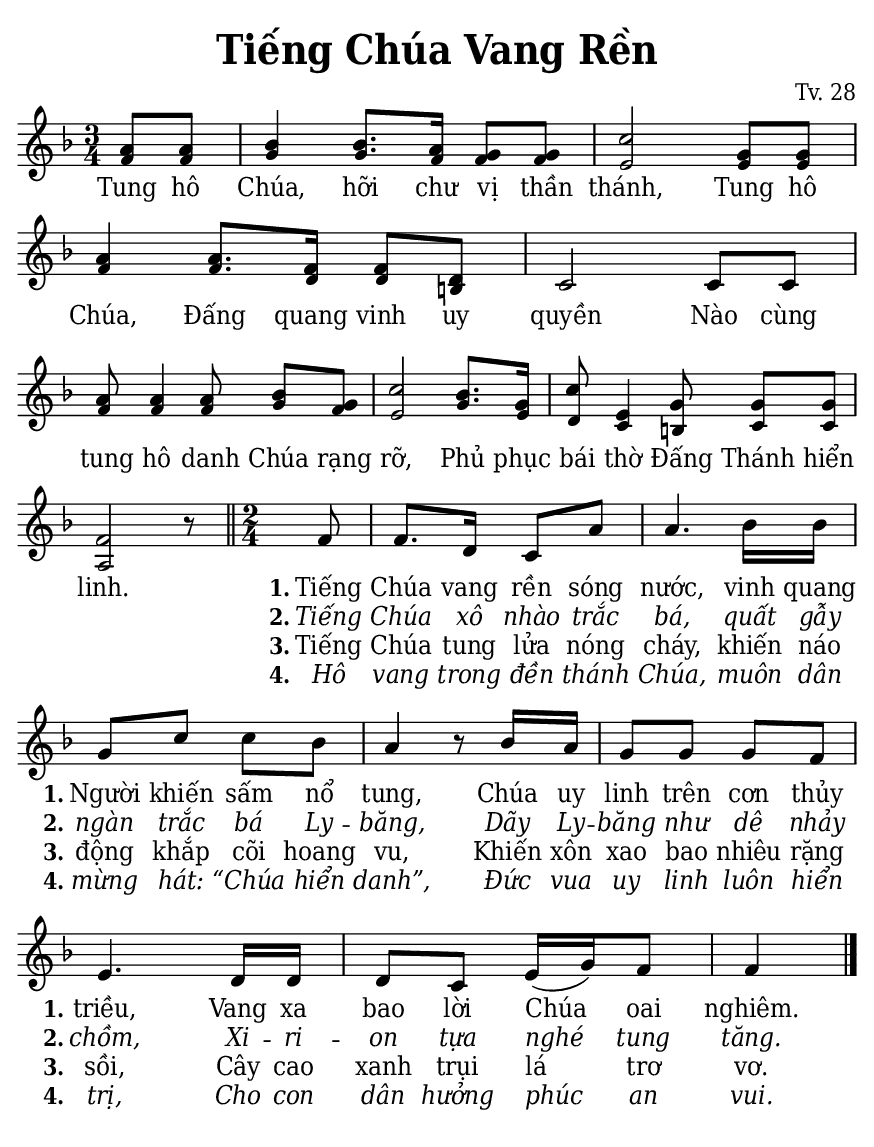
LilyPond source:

% Cài đặt chung\
\version "2.22.1"
\include "english.ly"

\header {
  title = \markup { \fontsize #1 "Tiếng Chúa Vang Rền" }
  composer = "Tv. 28"
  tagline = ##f
}

% Nhạc phiên khúc
nhacPhienKhucSop = \relative c'' {
  \partial 4 a8 a |
  bf4 bf8. a16 g8 g |
  c2 g8 g |
  a4 a8. f16 f8 d |
  c2 c8 c |
  a' a4 a8 bf g |
  c2 bf8. g16 |
  c8 e,4 g8 g g |
  \partial 8*5 f2 r8 \bar "||"
  
  \override Staff.TimeSignature.break-visibility = #end-of-line-invisible
  \time 2/4
  \partial 8 f8 |
  f8. d16 c8 a' |
  a4. bf16 bf |
  g8 c c bf |
  a4 r8 bf16 a |
  g8 g g f |
  e4. d16 d |
  d8 c e16 (g) f8 |
  f4 \bar "|."
}

nhacPhienKhucAlto = \relative c' {
  f8 f |
  g4 g8. f16 f8 f |
  e2 e8 e |
  f4 f8. d16 d8 b! |
  c2 c8 c |
  f8 f4 f8 g f |
  e2 g8. e16 |
  d8 c4 b!8 c c |
  a2
}

% Lời phiên khúc
loiPhienKhucSop = \lyrics {
  %\set stanza = "ĐK:"
  Tung hô Chúa, hỡi chư vị thần thánh,
  Tung hô Chúa, Đấng quang vinh uy quyền
  Nào cùng tung hô danh Chúa rạng rỡ,
  Phủ phục bái thờ Đấng Thánh hiển linh.
  <<
    {
      \set stanza = "1."
      Tiếng Chúa vang rền sóng nước,
      vinh quang Người khiến sấm nổ tung,
      Chúa uy linh trên cơn thủy triều,
      Vang xa bao lời Chúa oai nghiêm.
    }
    \new Lyrics {
	    \set associatedVoice = "beSop"
	    \set stanza = "2."
      \override Lyrics.LyricText.font-shape = #'italic
	    Tiếng Chúa xô nhào trắc bá,
	    quất gẫy ngàn trắc bá Ly -- băng,
	    Dãy Ly -- băng như dê nhảy chồm,
	    Xi -- ri -- on tựa nghé tung tăng.
    }
    \new Lyrics {
	    \set associatedVoice = "beSop"
	    \set stanza = "3."
	    Tiếng Chúa tung lửa nóng cháy,
	    khiến náo động khắp cõi hoang vu,
	    Khiến xôn xao bao nhiêu rặng sồi,
	    Cây cao xanh trụi lá trơ vơ.
    }
    \new Lyrics {
	    \set associatedVoice = "beSop"
	    \set stanza = "4."
      \override Lyrics.LyricText.font-shape = #'italic
	    Hô vang trong đền thánh Chúa,
	    muôn dân mừng hát: “Chúa hiển danh”,
	    Đức vua uy linh luôn hiển trị,
	    Cho con dân hưởng phúc an vui.
    }
  >>
}

% Dàn trang
\paper {
  #(set-paper-size "a5")
  top-margin = 3\mm
  bottom-margin = 3\mm
  left-margin = 3\mm
  right-margin = 3\mm
  indent = #0
  #(define fonts
	 (make-pango-font-tree "Deja Vu Serif Condensed"
	 		       "Deja Vu Serif Condensed"
			       "Deja Vu Serif Condensed"
			       (/ 20 20)))
  print-page-number = ##f
  system-system-spacing = #'((basic-distance . 0.1) (padding . 2.5))
}

TongNhip = {
  \key f \major \time 3/4
  \set Timing.beamExceptions = #'()
  \set Timing.baseMoment = #(ly:make-moment 1/4)
}

% mã nguồn cho những chức năng chưa hỗ trợ trong phiên bản lilypond hiện tại
% cung cấp bởi cộng đồng lilypond khi gửi email đến lilypond-user@gnu.org
% Đổi kích thước nốt cho bè phụ
notBePhu =
#(define-music-function (font-size music) (number? ly:music?)
   (for-some-music
     (lambda (m)
       (if (music-is-of-type? m 'rhythmic-event)
           (begin
             (set! (ly:music-property m 'tweaks)
                   (cons `(font-size . ,font-size)
                         (ly:music-property m 'tweaks)))
             #t)
           #f))
     music)
   music)

% in số phiên khúc trên mỗi dòng
#(define (add-grob-definition grob-name grob-entry)
    (set! all-grob-descriptions
          (cons ((@@ (lily) completize-grob-entry)
                 (cons grob-name grob-entry))
                all-grob-descriptions)))

#(add-grob-definition
   'StanzaNumberSpanner
   `((direction . ,LEFT)
     (font-series . bold)
     (padding . 0.5)
     (side-axis . ,X)
     (stencil . ,ly:text-interface::print)
     (X-offset . ,ly:side-position-interface::x-aligned-side)
     (Y-extent . ,grob::always-Y-extent-from-stencil)
     (meta . ((class . Spanner)
              (interfaces . (font-interface
                             side-position-interface
                             stanza-number-interface
                             text-interface))))))

\layout {
   \context {
     \Global
     \grobdescriptions #all-grob-descriptions
   }
   \context {
     \Score
     \remove Stanza_number_align_engraver
     \consists
       #(lambda (context)
          (let ((texts '())
                (syllables '()))
            (make-engraver
             (acknowledgers
              ((stanza-number-interface engraver grob source-engraver)
                 (set! texts (cons grob texts)))
              ((lyric-syllable-interface engraver grob source-engraver)
                 (set! syllables (cons grob syllables))))
             ((stop-translation-timestep engraver)
                (for-each
                 (lambda (text)
                   (for-each
                    (lambda (syllable)
                      (ly:pointer-group-interface::add-grob text
'side-support-elements syllable))
                    syllables))
                 texts)
                (set! syllables '())))))
   }
   \context {
     \Lyrics
     \remove Stanza_number_engraver
     \consists
       #(lambda (context)
          (let ((text #f)
                (last-stanza #f))
            (make-engraver
             ((process-music engraver)
                (let ((stanza (ly:context-property context 'stanza #f)))
                  (if (and stanza (not (equal? stanza last-stanza)))
                      (let ((column (ly:context-property context
'currentCommandColumn)))
                        (set! last-stanza stanza)
                        (if text
                            (ly:spanner-set-bound! text RIGHT column))

                        (set! text (ly:engraver-make-grob engraver
'StanzaNumberSpanner '()))
                        (ly:grob-set-property! text 'text stanza)
                        (ly:spanner-set-bound! text LEFT column)))))
             ((finalize engraver)
                (if text
                    (let ((column (ly:context-property context
'currentCommandColumn)))
                      (ly:spanner-set-bound! text RIGHT column)))))))
     \override StanzaNumberSpanner.horizon-padding = 10000
   }
}
% kết thúc mã nguồn

\score {
  \new ChoirStaff <<
    \new Staff \with {
        \consists "Merge_rests_engraver"
        printPartCombineTexts = ##f
      }
      <<
      \new Voice \TongNhip \partCombine 
        \nhacPhienKhucSop
        \notBePhu -1 { \nhacPhienKhucAlto }
      \new NullVoice = beSop \nhacPhienKhucSop
      \new Lyrics \lyricsto beSop \loiPhienKhucSop
      >>
  >>
  \layout {
    \override Lyrics.LyricSpace.minimum-distance = #0.8
    \override Score.BarNumber.break-visibility = ##(#f #f #f)
    \override Score.SpacingSpanner.uniform-stretching = ##t
  } 
}
